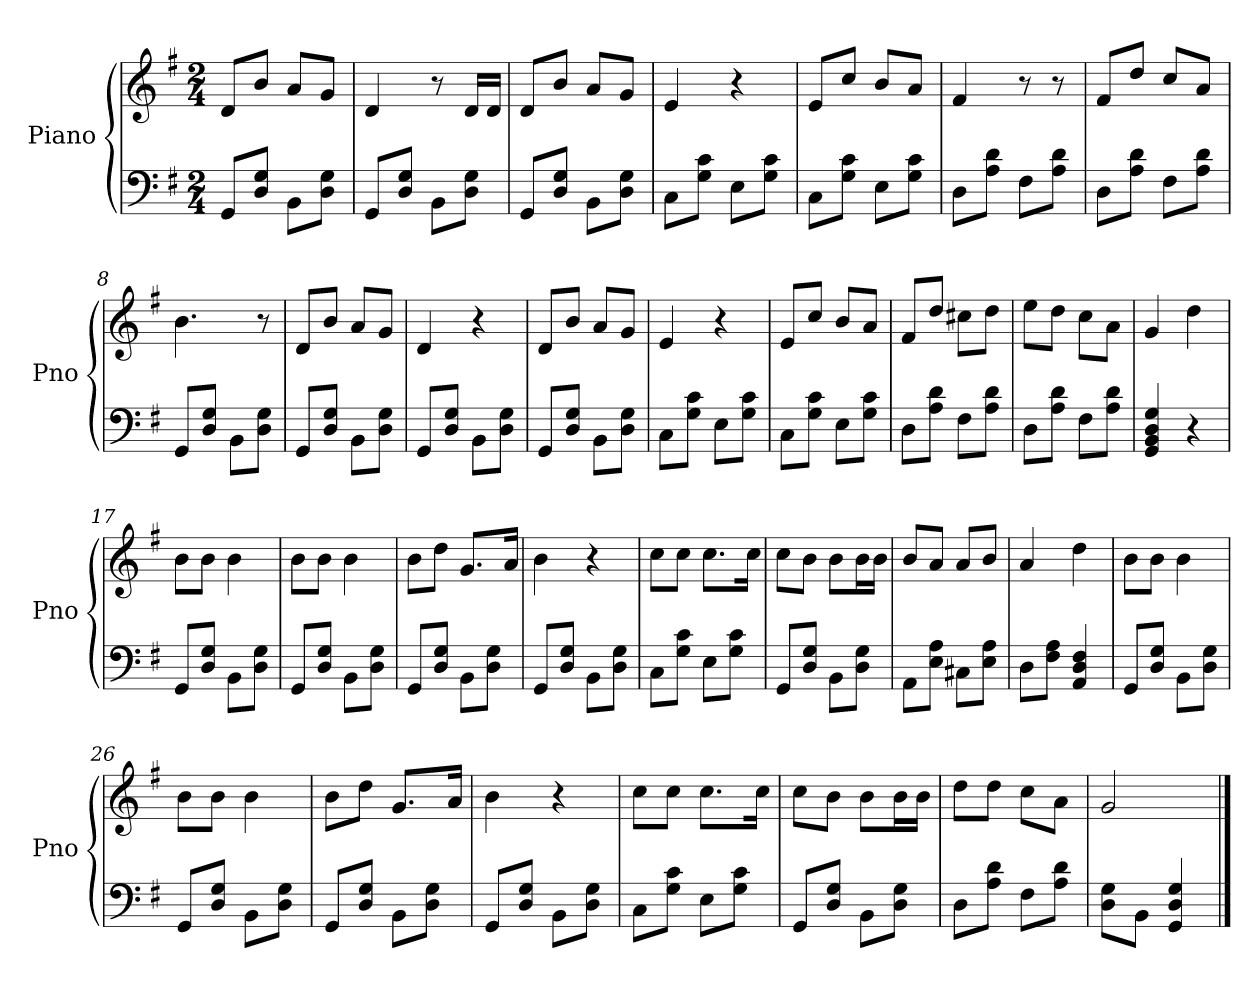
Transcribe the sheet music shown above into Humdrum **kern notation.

**kern	**kern
*part1	*part1
*staff2	*staff1
*I"Piano	*
*I'Pno	*
*clefF4	*clefG2
*k[f#]	*k[f#]
*M2/4	*M2/4
*MM90	*MM90
=1	=1
8GG/L	8d/L
8D/ 8G/J	8b/J
8BB\L	8a/L
8D\ 8G\J	8g/J
=2	=2
8GG/L	4d/
8D/ 8G/J	.
8BB\L	8r
8D\ 8G\J	16d/LL
.	16d/JJ
=3	=3
8GG/L	8d/L
8D/ 8G/J	8b/J
8BB\L	8a/L
8D\ 8G\J	8g/J
=4	=4
8C<\L	4e/
8G\ 8c\J	.
8E\L	4r
8G\ 8c\J	.
=5	=5
8C\L	8e/L
8G\ 8c\J	8cc/J
8E\L	8b/L
8G\ 8c\J	8a/J
=6	=6
8D\L	4f#/
8A\ 8d\J	.
8F#\L	8r
8A\ 8d\J	8r
=7	=7
8D\L	8f#/L
8A\ 8d\J	8dd/J
8F#\L	8cc/L
8A\ 8d\J	8a/J
=8	=8
8GG/L	4.b\
8D/ 8G/J	.
8BB\L	.
8D\ 8G\J	8r
=9	=9
8GG/L	8d/L
8D/ 8G/J	8b/J
8BB\L	8a/L
8D\ 8G\J	8g/J
=10	=10
8GG/L	4d/
8D/ 8G/J	.
8BB\L	4r
8D\ 8G\J	.
!!LO:LB:g=z
=11	=11
8GG/L	8d/L
8D/ 8G/J	8b/J
8BB\L	8a/L
8D\ 8G\J	8g/J
=12	=12
8C\L	4e/
8G\ 8c\J	.
8E\L	4r
8G\ 8c\J	.
=13	=13
8C\L	8e/L
8G\ 8c\J	8cc/J
8E\L	8b/L
8G\ 8c\J	8a/J
=14	=14
8D\L	8f#/L
8A\ 8d\J	8dd/J
8F#\L	8cc#X\L
8A\ 8d\J	8dd\J
=15	=15
8D\L	8ee\L
8A\ 8d\J	8dd\J
8F#\L	8cc\L
8A\ 8d\J	8a\J
=16	=16
4GG/ 4BB/ 4D/ 4G/	4g/
4r	4dd\
=17	=17
8GG/L	8b\L
8D/ 8G/J	8b\J
8BB\L	4b\
8D\ 8G\J	.
=18	=18
8GG/L	8b\L
8D/ 8G/J	8b\J
8BB\L	4b\
8D\ 8G\J	.
=19	=19
8GG/L	8b\L
8D/ 8G/J	8dd\J
8BB\L	8.g/L
8D\ 8G\J	.
.	16a/Jk
=20	=20
8GG/L	4b\
8D/ 8G/J	.
8BB\L	4r
8D\ 8G\J	.
!!LO:LB:g=z
=21	=21
8C\L	8cc\L
8G\ 8c\J	8cc\J
8E\L	8.cc\L
8G\ 8c\J	.
.	16cc\Jk
=22	=22
8GG/L	8cc\L
8D/ 8G/J	8b\J
8BB\L	8b\L
8D\ 8G\J	16b\L
.	16b\JJ
=23	=23
8AA\L	8b/L
8E\ 8A\J	8a/J
8C#X\L	8a/L
8E\ 8A\J	8b/J
=24	=24
8D\L	4a/
8F#\ 8A\J	.
4AA/ 4D/ 4F#/	4dd\
=25	=25
8GG/L	8b\L
8D/ 8G/J	8b\J
8BB\L	4b\
8D\ 8G\J	.
=26	=26
8GG/L	8b\L
8D/ 8G/J	8b\J
8BB\L	4b\
8D\ 8G\J	.
=27	=27
8GG/L	8b\L
8D/ 8G/J	8dd\J
8BB\L	8.g/L
8D\ 8G\J	.
.	16a/Jk
=28	=28
8GG/L	4b\
8D/ 8G/J	.
8BB\L	4r
8D\ 8G\J	.
=29	=29
8C\L	8cc\L
8G\ 8c\J	8cc\J
8E\L	8.cc\L
8G\ 8c\J	.
.	16cc\Jk
!!LO:LB:g=z
=30	=30
8GG/L	8cc\L
8D/ 8G/J	8b\J
8BB\L	8b\L
8D\ 8G\J	16b\L
.	16b\JJ
=31	=31
8D\L	8dd\L
8A\ 8d\J	8dd\J
8F#\L	8cc\L
8A\ 8d\J	8a\J
=32	=32
8D\<< 8G\<<L	2g/
8BB\J	.
4GG/ 4D/ 4G/	.
==	==
*-	*-
